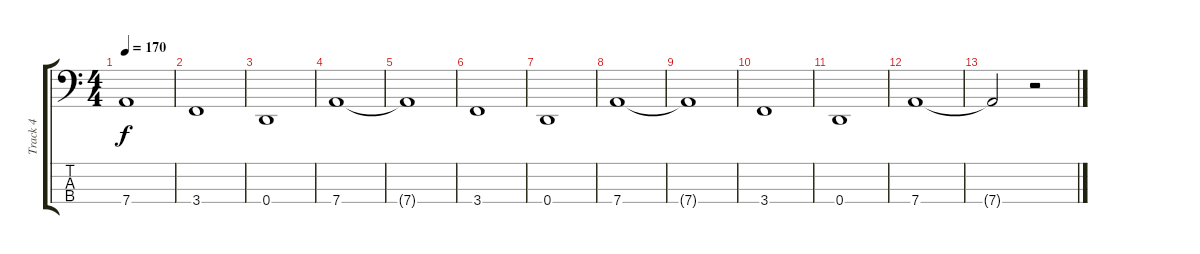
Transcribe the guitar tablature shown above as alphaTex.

\track ("Track 4" "Track 4") {instrument electricbassfinger}
\staff {score tabs}
\tuning (G2 D2 A1 D1) {hide}
\ts (4 4)
\tempo 170
\clef f4
\ks c
7.4{t}.1{dy f} |
3.4.1 |
0.4.1 |
7.4.1 |
7.4{t}.1 |
3.4.1 |
0.4.1 |
7.4.1 |
7.4{t}.1 |
3.4.1 |
0.4.1 |
7.4.1 |
7.4{t}.2 r.2
